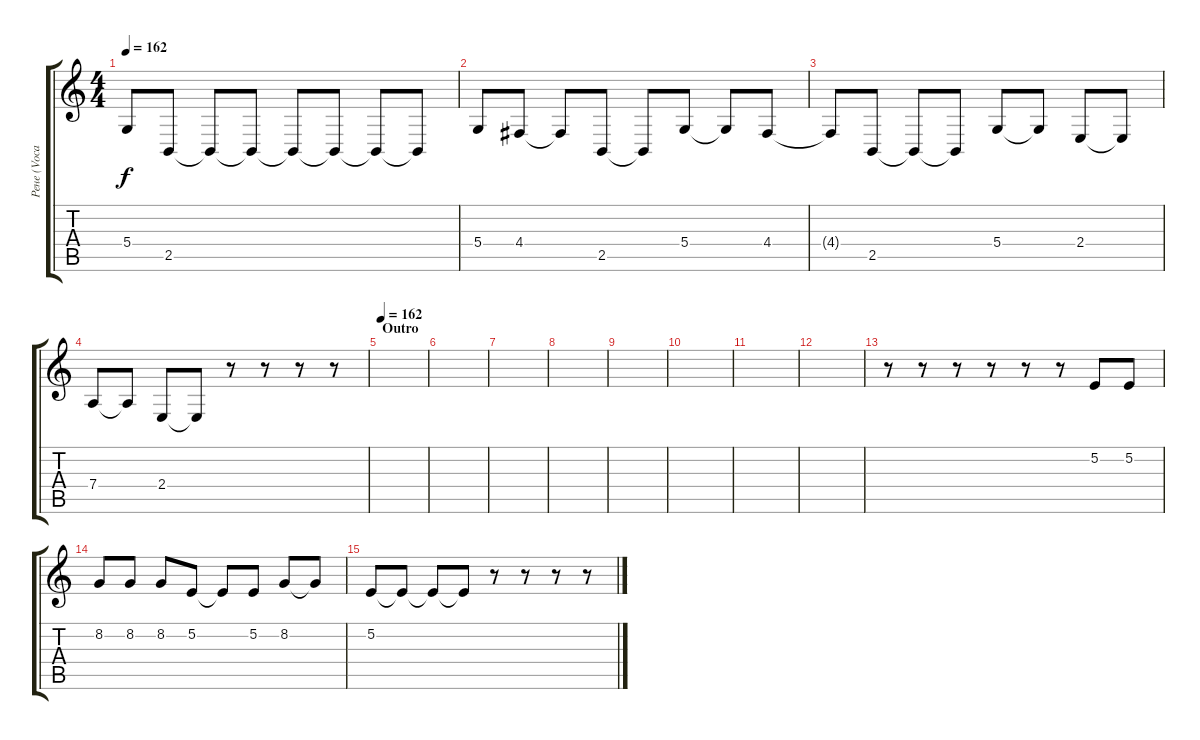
\track ("Рене (Vocal)" "Рене (Voca") {instrument lead6voice}
\staff {score tabs}
\tuning (E4 B3 G3 D3 A2 E2) {hide}
\ts (4 4)
\tempo 162
\clef g2
\ks c
5.4{t}.8{dy f} 2.5.8 2.5{t}.8 2.5{t}.8 2.5{t}.8 2.5{t}.8 2.5{t}.8 2.5{t}.8 |
5.4.8 4.4.8 4.4{t}.8 2.5.8 2.5{t}.8 5.4.8 5.4{t}.8 4.4.8 |
4.4{t}.8 2.5.8 2.5{t}.8 2.5{t}.8 5.4.8 5.4{t}.8 2.4.8 2.4{t}.8 |
7.4.8 7.4{t}.8 2.4.8 2.4{t}.8 r.8 r.8 r.8 r.8 |
\section ("" "Outro")
\tempo 162
|
|
|
|
|
|
|
|
r.8 r.8 r.8 r.8 r.8 r.8 5.2.8 5.2.8 |
8.2.8 8.2.8 8.2.8 5.2.8 5.2{t}.8 5.2.8 8.2.8 8.2{t}.8 |
5.2.8 5.2{t}.8 5.2{t}.8 5.2{t}.8 r.8 r.8 r.8 r.8
